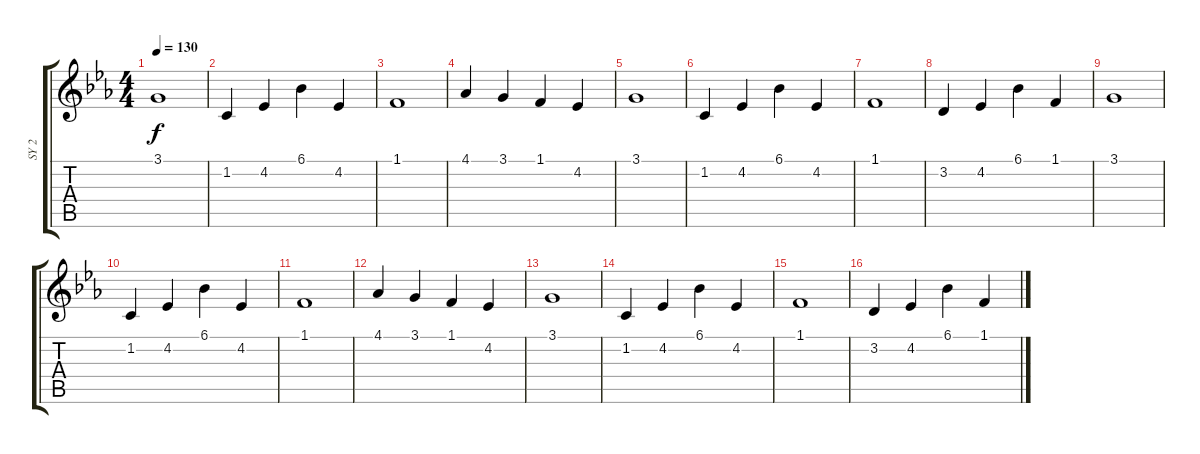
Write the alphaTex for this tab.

\track ("SY 2" "SY 2") {instrument pad8sweep}
\staff {score tabs}
\tuning (E4 B3 G3 D3 A2 E2) {hide}
\ts (4 4)
\tempo 130
\clef g2
\ks eb
3.1.1{dy f} |
1.2.4 4.2.4 6.1.4 4.2.4 |
1.1.1 |
4.1.4 3.1.4 1.1.4 4.2.4 |
3.1.1 |
1.2.4 4.2.4 6.1.4 4.2.4 |
1.1.1 |
3.2.4 4.2.4 6.1.4 1.1.4 |
3.1.1 |
1.2.4 4.2.4 6.1.4 4.2.4 |
1.1.1 |
4.1.4 3.1.4 1.1.4 4.2.4 |
3.1.1 |
1.2.4 4.2.4 6.1.4 4.2.4 |
1.1.1 |
3.2.4 4.2.4 6.1.4 1.1.4
